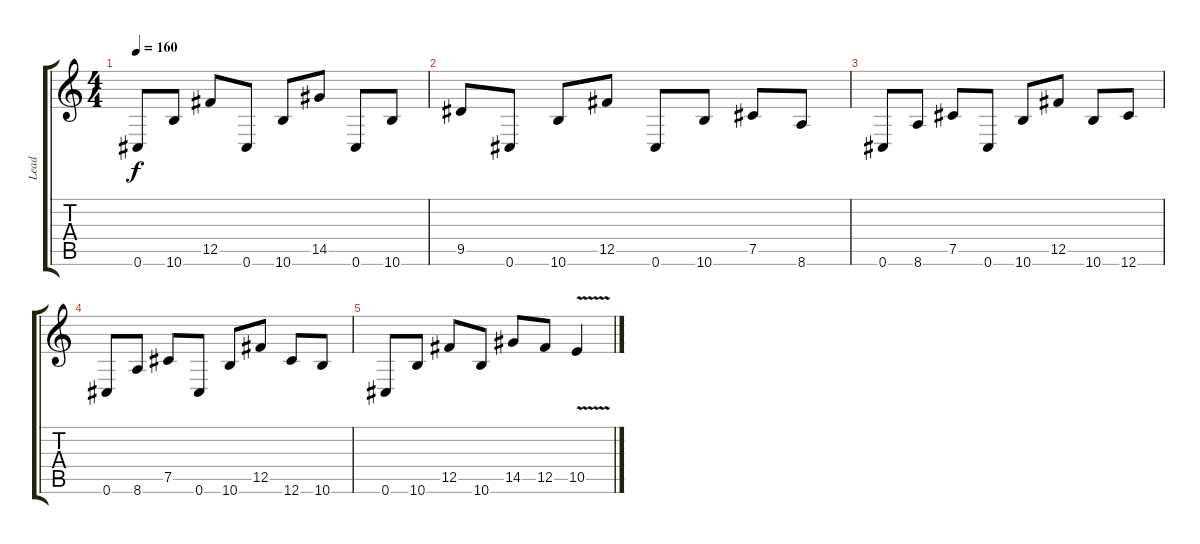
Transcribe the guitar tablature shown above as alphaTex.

\track ("Lead" "Lead") {instrument distortionguitar}
\staff {score tabs}
\tuning (Db4 Ab3 E3 B2 Gb2 Db2) {hide}
\ts (4 4)
\tempo 160
\clef g2
\ks c
0.6.8{dy f volume 3} 10.6.8 12.5.8 0.6.8 10.6.8 14.5.8 0.6.8 10.6.8 |
9.5.8 0.6.8 10.6.8 12.5.8 0.6.8 10.6.8 7.5.8 8.6.8 |
0.6.8 8.6.8 7.5.8{volume 1} 0.6.8 10.6.8 12.5.8 10.6.8 12.6.8 |
0.6.8 8.6.8 7.5.8 0.6.8 10.6.8 12.5.8 12.6.8 10.6.8 |
0.6.8 10.6.8 12.5.8 10.6.8 14.5.8 12.5.8 10.5{v}.4
